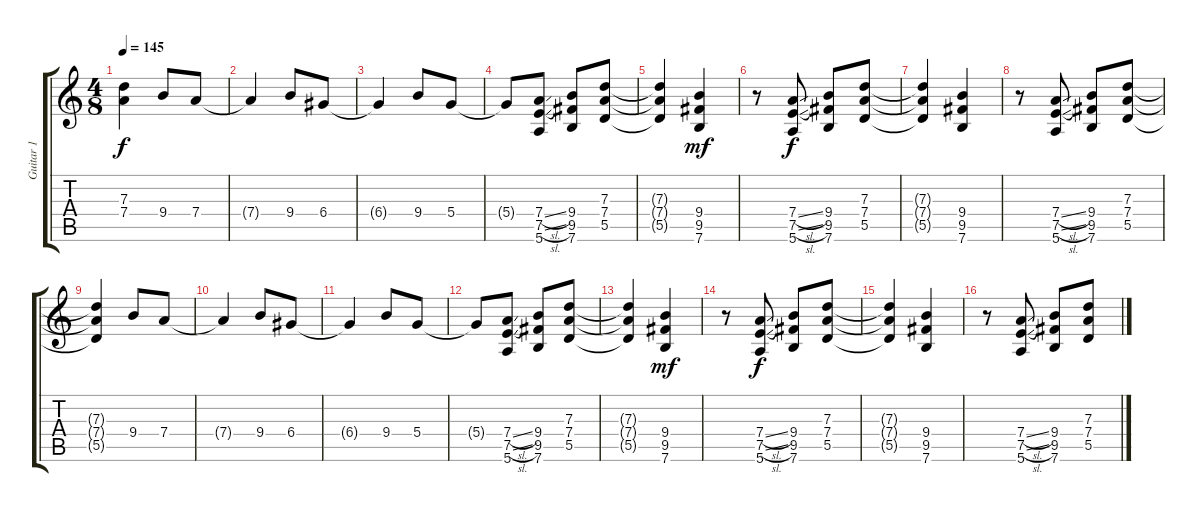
\track ("Guitar 1" "Guitar 1") {instrument distortionguitar}
\staff {score tabs}
\tuning (E4 B3 G3 D3 A2 E2) {hide}
\ts (4 8)
\tempo 145
\clef g2
\ks c
(7.3{t} 7.4{t}).4{dy f} 9.4.8 7.4.8 |
7.4{t}.4 9.4.8 6.4.8 |
6.4{t}.4 9.4.8 5.4.8 |
5.4{t}.8 (7.4{sl} 7.5{sl} 5.6).8 (9.4 9.5 7.6).8 (7.3 7.4 5.5).8 |
(7.3{t} 7.4{t} 5.5{t}).4 (9.4 9.5 7.6).4{dy mf} |
r.8 (7.4{sl} 7.5{sl} 5.6).8{dy f} (9.4 9.5 7.6).8 (7.3 7.4 5.5).8 |
(7.3{t} 7.4{t} 5.5{t}).4 (9.4 9.5 7.6).4 |
r.8 (7.4{sl} 7.5{sl} 5.6).8 (9.4 9.5 7.6).8 (7.3 7.4 5.5).8 |
(7.3{t} 7.4{t} 5.5{t}).4 9.4.8 7.4.8 |
7.4{t}.4 9.4.8 6.4.8 |
6.4{t}.4 9.4.8 5.4.8 |
5.4{t}.8 (7.4{sl} 7.5{sl} 5.6).8 (9.4 9.5 7.6).8 (7.3 7.4 5.5).8 |
(7.3{t} 7.4{t} 5.5{t}).4 (9.4 9.5 7.6).4{dy mf} |
r.8 (7.4{sl} 7.5{sl} 5.6).8{dy f} (9.4 9.5 7.6).8 (7.3 7.4 5.5).8 |
(7.3{t} 7.4{t} 5.5{t}).4 (9.4 9.5 7.6).4 |
r.8 (7.4{sl} 7.5{sl} 5.6).8 (9.4 9.5 7.6).8 (7.3 7.4 5.5).8
